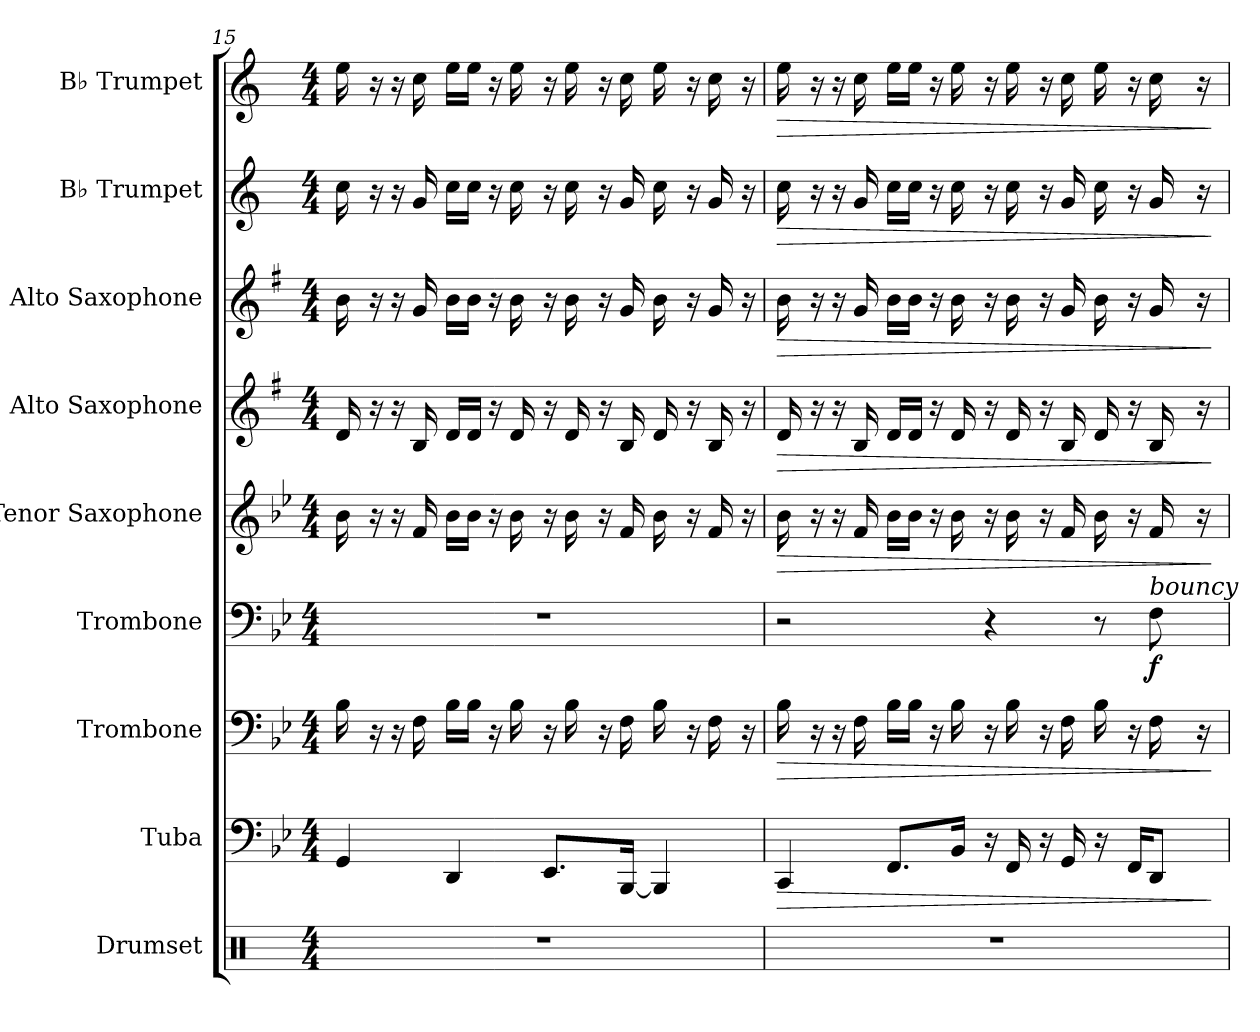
**kern	**kern	**dynam	**kern	**dynam	**kern	**dynam	**kern	**dynam	**kern	**dynam	**kern	**dynam	**kern	**dynam	**kern	**dynam
*part9	*part8	*part8	*part7	*part7	*part6	*part6	*part5	*part5	*part4	*part4	*part3	*part3	*part2	*part2	*part1	*part1
*staff9	*staff8	*staff8	*staff7	*staff7	*staff6	*staff6	*staff5	*staff5	*staff4	*staff4	*staff3	*staff3	*staff2	*staff2	*staff1	*staff1
*I"Drumset	*I"Tuba	*	*I"Trombone	*	*I"Trombone	*	*I"Tenor Saxophone	*	*I"Alto Saxophone	*	*I"Alto Saxophone	*	*I"B♭ Trumpet	*	*I"B♭ Trumpet	*
*I'D. Set	*I'Tba.	*	*I'Tbn.	*	*I'Tbn.	*	*I'T. Sax.	*	*I'A. Sax.	*	*I'A. Sax.	*	*I'B♭ Tpt.	*	*I'B♭ Tpt.	*
!!LO:PB:g=z
*clefX	*clefF4	*	*clefF4	*	*clefF4	*	*clefG2	*	*clefG2	*	*clefG2	*	*clefG2	*	*clefG2	*
*	*	*	*	*	*	*	*ITrd8c14	*	*ITrd5c9	*	*ITrd5c9	*	*ITrd1c2	*	*ITrd1c2	*
*k[]	*k[b-e-]	*	*k[b-e-]	*	*k[b-e-]	*	*k[b-e-]	*	*k[b-e-]	*	*k[b-e-]	*	*k[b-e-]	*	*k[b-e-]	*
*M4/4	*M4/4	*	*M4/4	*	*M4/4	*	*M4/4	*	*M4/4	*	*M4/4	*	*M4/4	*	*M4/4	*
=15	=15	=15	=15	=15	=15	=15	=15	=15	=15	=15	=15	=15	=15	=15	=15	=15
1r	4GG/	.	16B-\	.	1r	.	16B-\	.	16F/	.	16d\	.	16b-\	.	16dd\	.
.	.	.	16r	.	.	.	16r	.	16r	.	16r	.	16r	.	16r	.
.	.	.	16r	.	.	.	16r	.	16r	.	16r	.	16r	.	16r	.
.	.	.	16F\	.	.	.	16F/	.	16D/	.	16B-/	.	16f/	.	16b-\	.
.	4DD/	.	16B-\LL	.	.	.	16B-\LL	.	16F/LL	.	16d\LL	.	16b-\LL	.	16dd\LL	.
.	.	.	16B-\JJ	.	.	.	16B-\JJ	.	16F/JJ	.	16d\JJ	.	16b-\JJ	.	16dd\JJ	.
.	.	.	16r	.	.	.	16r	.	16r	.	16r	.	16r	.	16r	.
.	.	.	16B-\	.	.	.	16B-\	.	16F/	.	16d\	.	16b-\	.	16dd\	.
.	8.EE-/L	.	16r	.	.	.	16r	.	16r	.	16r	.	16r	.	16r	.
.	.	.	16B-\	.	.	.	16B-\	.	16F/	.	16d\	.	16b-\	.	16dd\	.
.	.	.	16r	.	.	.	16r	.	16r	.	16r	.	16r	.	16r	.
.	[16BBB-/Jk	.	16F\	.	.	.	16F/	.	16D/	.	16B-/	.	16f/	.	16b-\	.
.	4BBB-/]	.	16B-\	.	.	.	16B-\	.	16F/	.	16d\	.	16b-\	.	16dd\	.
.	.	.	16r	.	.	.	16r	.	16r	.	16r	.	16r	.	16r	.
.	.	.	16F\	.	.	.	16F/	.	16D/	.	16B-/	.	16f/	.	16b-\	.
.	.	.	16r	.	.	.	16r	.	16r	.	16r	.	16r	.	16r	.
=16	=16	=16	=16	=16	=16	=16	=16	=16	=16	=16	=16	=16	=16	=16	=16	=16
!	!	!LO:HP:b	!	!LO:HP:b	!	!	!	!LO:HP:b	!	!LO:HP:b	!	!LO:HP:b	!	!LO:HP:b	!	!LO:HP:b
1r	4CC/	>	16B-\	>	2r	.	16B-\	>	16F/	>	16d\	>	16b-\	>	16dd\	>
.	.	.	16r	.	.	.	16r	.	16r	.	16r	.	16r	.	16r	.
.	.	.	16r	.	.	.	16r	.	16r	.	16r	.	16r	.	16r	.
.	.	.	16F\	.	.	.	16F/	.	16D/	.	16B-/	.	16f/	.	16b-\	.
.	8.FF/L	.	16B-\LL	.	.	.	16B-\LL	.	16F/LL	.	16d\LL	.	16b-\LL	.	16dd\LL	.
.	.	.	16B-\JJ	.	.	.	16B-\JJ	.	16F/JJ	.	16d\JJ	.	16b-\JJ	.	16dd\JJ	.
.	.	.	16r	.	.	.	16r	.	16r	.	16r	.	16r	.	16r	.
.	16BB-/Jk	.	16B-\	.	.	.	16B-\	.	16F/	.	16d\	.	16b-\	.	16dd\	.
.	16r	.	16r	.	4r	.	16r	.	16r	.	16r	.	16r	.	16r	.
.	16FF/	.	16B-\	.	.	.	16B-\	.	16F/	.	16d\	.	16b-\	.	16dd\	.
.	16r	.	16r	.	.	.	16r	.	16r	.	16r	.	16r	.	16r	.
.	16GG/	.	16F\	.	.	.	16F/	.	16D/	.	16B-/	.	16f/	.	16b-\	.
.	16r	.	16B-\	.	8r	.	16B-\	.	16F/	.	16d\	.	16b-\	.	16dd\	.
.	16FF/KL	.	16r	.	.	.	16r	.	16r	.	16r	.	16r	.	16r	.
!	!	!	!	!	!LO:TX:a:i:t=bouncy	!	!	!	!	!	!	!	!	!	!	!
!	!	!	!	!	!	!LO:DY:b	!	!	!	!	!	!	!	!	!	!
.	8DD/J	.	16F\	.	8F\	f	16F/	.	16D/	.	16B-/	.	16f/	.	16b-\	.
.	.	.	16r	.	.	.	16r	.	16r	.	16r	.	16r	.	16r	.
.	.	]	.	]	.	.	.	]	.	]	.	]	.	]	.	]
=	=	=	=	=	=	=	=	=	=	=	=	=	=	=	=	=
*-	*-	*-	*-	*-	*-	*-	*-	*-	*-	*-	*-	*-	*-	*-	*-	*-
